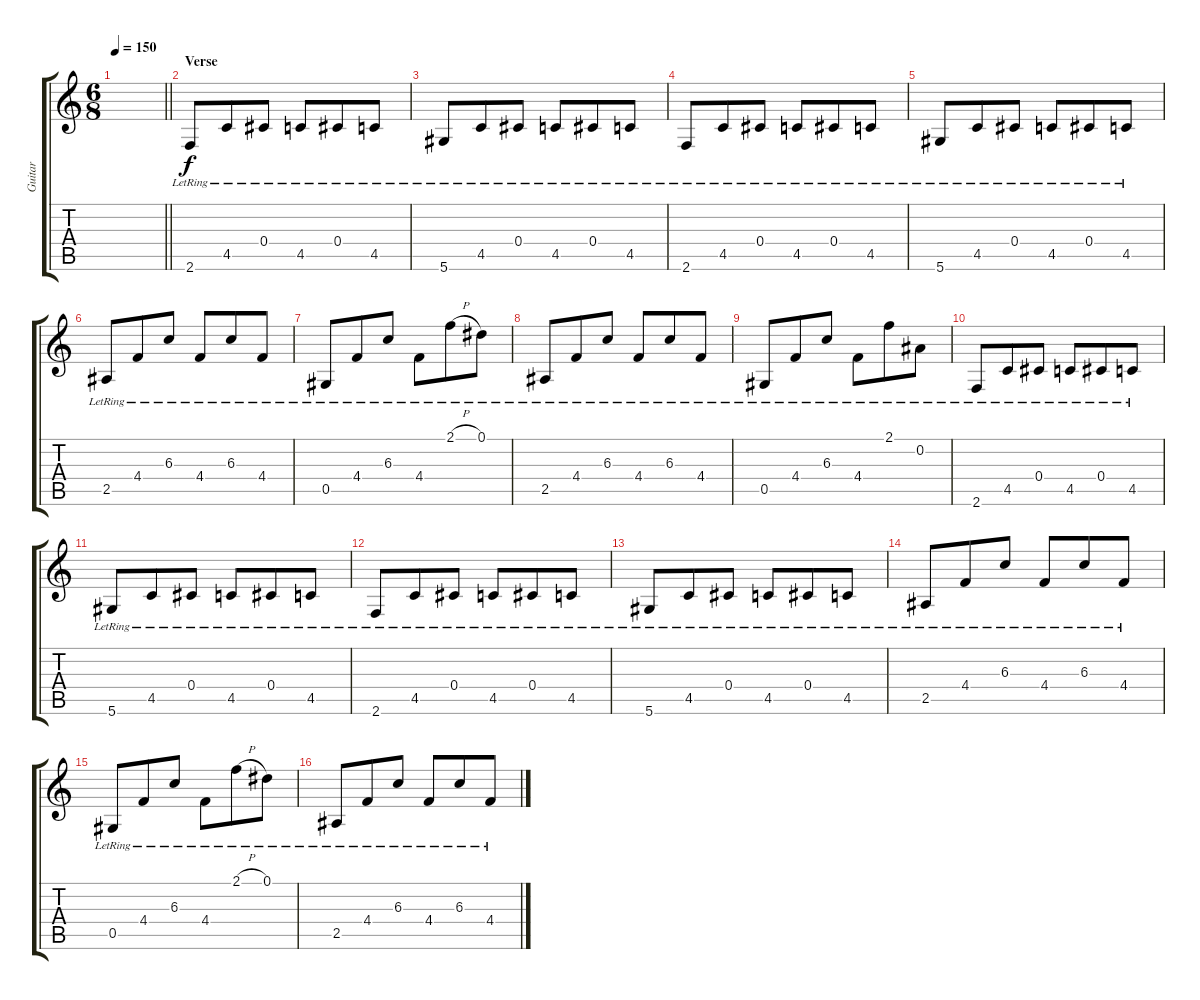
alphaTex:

\track ("Guitar" "Guitar") {instrument distortionguitar}
\staff {score tabs}
\tuning (Eb4 Bb3 Gb3 Db3 Ab2 Eb2) {hide}
\ts (6 8)
\tempo 150
\clef g2
\barLineRight lightlight
\ks c
|
\section ("" "Verse")
2.6{lr}.8 4.5{lr}.8 0.4{lr}.8 4.5{lr}.8 0.4{lr}.8 4.5{lr}.8 |
5.6{lr}.8 4.5{lr}.8 0.4{lr}.8 4.5{lr}.8 0.4{lr}.8 4.5{lr}.8 |
2.6{lr}.8 4.5{lr}.8 0.4{lr}.8 4.5{lr}.8 0.4{lr}.8 4.5{lr}.8 |
5.6{lr}.8 4.5{lr}.8 0.4{lr}.8 4.5{lr}.8 0.4{lr}.8 4.5{lr}.8 |
2.5{lr}.8 4.4{lr}.8 6.3{lr}.8 4.4{lr}.8 6.3{lr}.8 4.4{lr}.8 |
0.5{lr}.8 4.4{lr}.8 6.3{lr}.8 4.4{lr}.8 2.1{h lr}.8 0.1{lr}.8 |
2.5{lr}.8 4.4{lr}.8 6.3{lr}.8 4.4{lr}.8 6.3{lr}.8 4.4{lr}.8 |
0.5{lr}.8 4.4{lr}.8 6.3{lr}.8 4.4{lr}.8 2.1{lr}.8 0.2{lr}.8 |
2.6{lr}.8 4.5{lr}.8 0.4{lr}.8 4.5{lr}.8 0.4{lr}.8 4.5{lr}.8 |
5.6{lr}.8 4.5{lr}.8 0.4{lr}.8 4.5{lr}.8 0.4{lr}.8 4.5{lr}.8 |
2.6{lr}.8 4.5{lr}.8 0.4{lr}.8 4.5{lr}.8 0.4{lr}.8 4.5{lr}.8 |
5.6{lr}.8 4.5{lr}.8 0.4{lr}.8 4.5{lr}.8 0.4{lr}.8 4.5{lr}.8 |
2.5{lr}.8 4.4{lr}.8 6.3{lr}.8 4.4{lr}.8 6.3{lr}.8 4.4{lr}.8 |
0.5{lr}.8 4.4{lr}.8 6.3{lr}.8 4.4{lr}.8 2.1{h lr}.8 0.1{lr}.8 |
2.5{lr}.8 4.4{lr}.8 6.3{lr}.8 4.4{lr}.8 6.3{lr}.8 4.4{lr}.8
